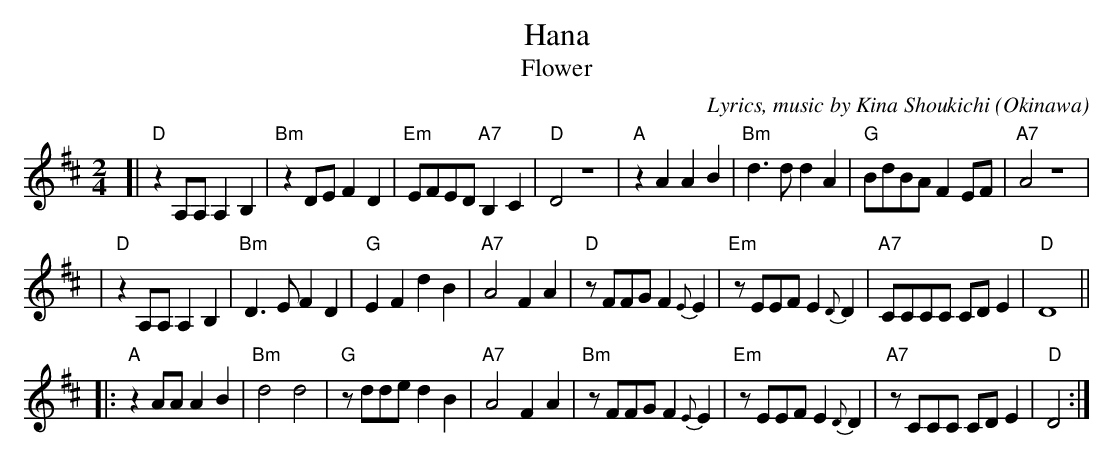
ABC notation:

X:1
T: Hana
T: Flower
C: Lyrics, music by Kina Shoukichi
O: Okinawa
M: 2/4
L: 1/8
K: D
[| "D"z2A,A, A,2B,2 | "Bm"z2DE F2D2 | "Em"EFED "A7"B,2C2 | "D"D4 z4 \
|  "A"z2A2 A2B2 | "Bm"d3d d2A2 | "G"BdBA F2EF | "A7"A4 z4 |
|  "D"z2A,A, A,2B,2 | "Bm"D3E F2D2 | "G"E2F2 d2B2 | "A7"A4 F2A2 \
|  "D"zFFG F2{E}E2 | "Em"zEEF E2{D}D2 | "A7"CCCC CDE2 | "D"D8 ||
|: "A"z2AA A2B2 | "Bm"d4 d4 | "G"zdde d2B2 | "A7"A4 F2A2 \
|  "Bm"zFFG F2{E}E2 | "Em"zEEF E2{D}D2 | "A7"zCCC CDE2 | "D"D4 :|
